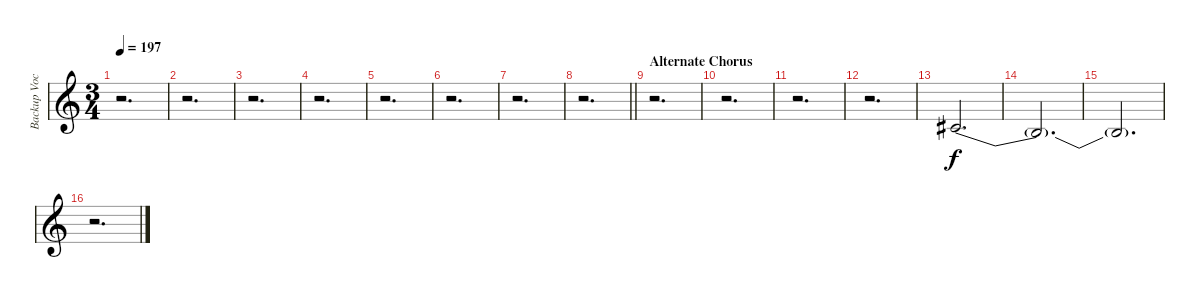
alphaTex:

\track ("Backup Vocals" "Backup Voc") {instrument lead6voice}
\staff {score}
\tuning (Eb4 Bb3 Gb3 Db3 Ab2 Db2) {hide}
\ts (3 4)
\tempo 197
\clef g2
\ks c
r.2{d dy f} |
r.2{d} |
r.2{d} |
r.2{d} |
r.2{d} |
r.2{d} |
r.2{d} |
\barLineRight lightlight
r.2{d} |
\section ("" "Alternate Chorus")
r.2{d} |
r.2{d} |
r.2{d} |
r.2{d} |
5.3{be (custom 0 4 30 4 32 6 35 6 38 4 42 4 45 0 60 0)}.2{d} |
5.3{t}.2{d} |
5.3{t}.2{d} |
r.2{d}
